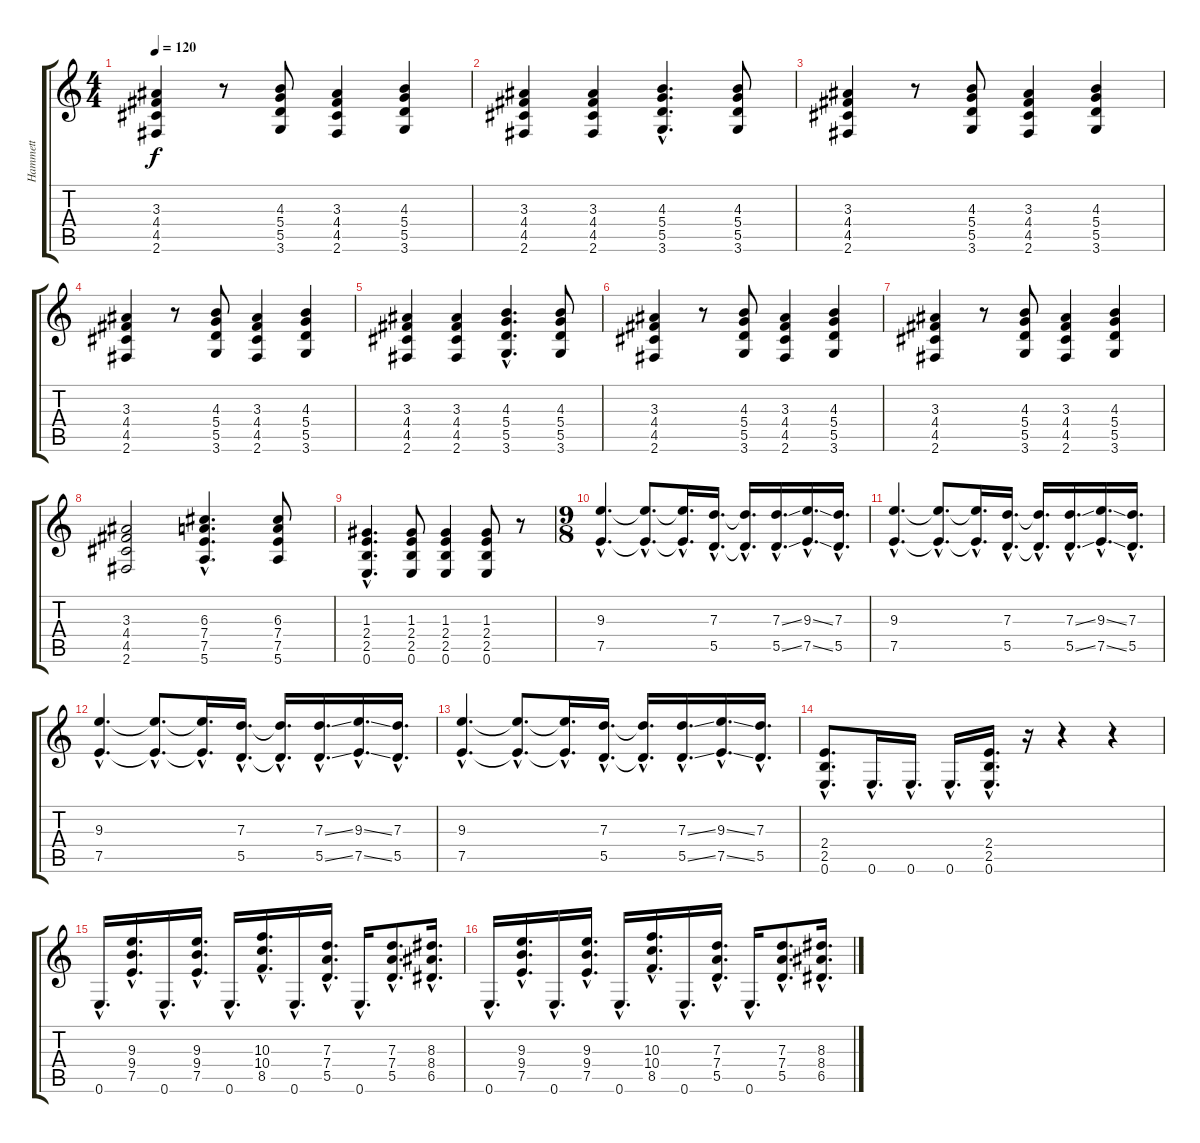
\track ("Hammett" "Hammett") {instrument distortionguitar}
\staff {score tabs}
\tuning (E4 B3 G3 D3 A2 E2) {hide}
\ts (4 4)
\tempo 120
\clef g2
\ks c
(3.3 4.4 4.5 2.6).4{dy f} r.8 (4.3 5.4 5.5 3.6).8 (3.3 4.4 4.5 2.6).4 (4.3 5.4 5.5 3.6).4 |
(3.3 4.4 4.5 2.6).4 (3.3 4.4 4.5 2.6).4 (4.3{hac} 5.4{hac} 5.5{hac} 3.6{hac}).4{d} (4.3 5.4 5.5 3.6).8 |
(3.3 4.4 4.5 2.6).4 r.8 (4.3 5.4 5.5 3.6).8 (3.3 4.4 4.5 2.6).4 (4.3 5.4 5.5 3.6).4 |
(3.3 4.4 4.5 2.6).4 r.8 (4.3 5.4 5.5 3.6).8 (3.3 4.4 4.5 2.6).4 (4.3 5.4 5.5 3.6).4 |
(3.3 4.4 4.5 2.6).4 (3.3 4.4 4.5 2.6).4 (4.3{hac} 5.4{hac} 5.5{hac} 3.6{hac}).4{d} (4.3 5.4 5.5 3.6).8 |
(3.3 4.4 4.5 2.6).4 r.8 (4.3 5.4 5.5 3.6).8 (3.3 4.4 4.5 2.6).4 (4.3 5.4 5.5 3.6).4 |
(3.3 4.4 4.5 2.6).4 r.8 (4.3 5.4 5.5 3.6).8 (3.3 4.4 4.5 2.6).4 (4.3 5.4 5.5 3.6).4 |
(3.3 4.4 4.5 2.6).2 (6.3{hac} 7.4{hac} 7.5{hac} 5.6{hac}).4{d} (6.3 7.4 7.5 5.6).8 |
(1.3{hac} 2.4{hac} 2.5{hac} 0.6{hac}).4{d} (1.3 2.4 2.5 0.6).8 (1.3 2.4 2.5 0.6).4 (1.3 2.4 2.5 0.6).8 r.8 |
\ts (9 8)
(9.3{hac} 7.5{hac}).4{d volume 11} (9.3{hac t} 7.5{hac t}).8{d} (9.3{hac t} 7.5{hac t}).16{d} (7.3{hac} 5.5{hac}).16{d} (7.3{hac t} 5.5{hac t}).16{d} (7.3{ss hac} 5.5{ss hac}).16{d} (9.3{ss hac} 7.5{ss hac}).16{d} (7.3{hac} 5.5{hac}).16{d} |
(9.3{hac} 7.5{hac}).4{d} (9.3{hac t} 7.5{hac t}).8{d} (9.3{hac t} 7.5{hac t}).16{d} (7.3{hac} 5.5{hac}).16{d} (7.3{hac t} 5.5{hac t}).16{d} (7.3{ss hac} 5.5{ss hac}).16{d} (9.3{ss hac} 7.5{ss hac}).16{d} (7.3{hac} 5.5{hac}).16{d} |
(9.3{hac} 7.5{hac}).4{d} (9.3{hac t} 7.5{hac t}).8{d} (9.3{hac t} 7.5{hac t}).16{d} (7.3{hac} 5.5{hac}).16{d} (7.3{hac t} 5.5{hac t}).16{d} (7.3{ss hac} 5.5{ss hac}).16{d} (9.3{ss hac} 7.5{ss hac}).16{d} (7.3{hac} 5.5{hac}).16{d} |
(9.3{hac} 7.5{hac}).4{d} (9.3{hac t} 7.5{hac t}).8{d} (9.3{hac t} 7.5{hac t}).16{d} (7.3{hac} 5.5{hac}).16{d} (7.3{hac t} 5.5{hac t}).16{d} (7.3{ss hac} 5.5{ss hac}).16{d} (9.3{ss hac} 7.5{ss hac}).16{d} (7.3{hac} 5.5{hac}).16{d} |
(2.4{hac} 2.5{hac} 0.6{hac}).8{d volume 14} 0.6{hac}.16{d} 0.6{hac}.16{d} 0.6{hac}.16{d} (2.4{hac} 2.5{hac} 0.6{hac}).16{d} r.16 r.4 r.4 |
0.6{hac}.16{d} (9.3{hac} 9.4{hac} 7.5{hac}).16{d} 0.6{hac}.16{d} (9.3{hac} 9.4{hac} 7.5{hac}).16{d} 0.6{hac}.16{d} (10.3{hac} 10.4{hac} 8.5{hac}).16{d} 0.6{hac}.16{d} (7.3{hac} 7.4{hac} 5.5{hac}).16{d} 0.6{hac}.16{d} (7.3{hac} 7.4{hac} 5.5{hac}).8{d} (8.3{hac} 8.4{hac} 6.5{hac}).16{d} |
0.6{hac}.16{d} (9.3{hac} 9.4{hac} 7.5{hac}).16{d} 0.6{hac}.16{d} (9.3{hac} 9.4{hac} 7.5{hac}).16{d} 0.6{hac}.16{d} (10.3{hac} 10.4{hac} 8.5{hac}).16{d} 0.6{hac}.16{d} (7.3{hac} 7.4{hac} 5.5{hac}).16{d} 0.6{hac}.16{d} (7.3{hac} 7.4{hac} 5.5{hac}).8{d} (8.3{hac} 8.4{hac} 6.5{hac}).16{d}
